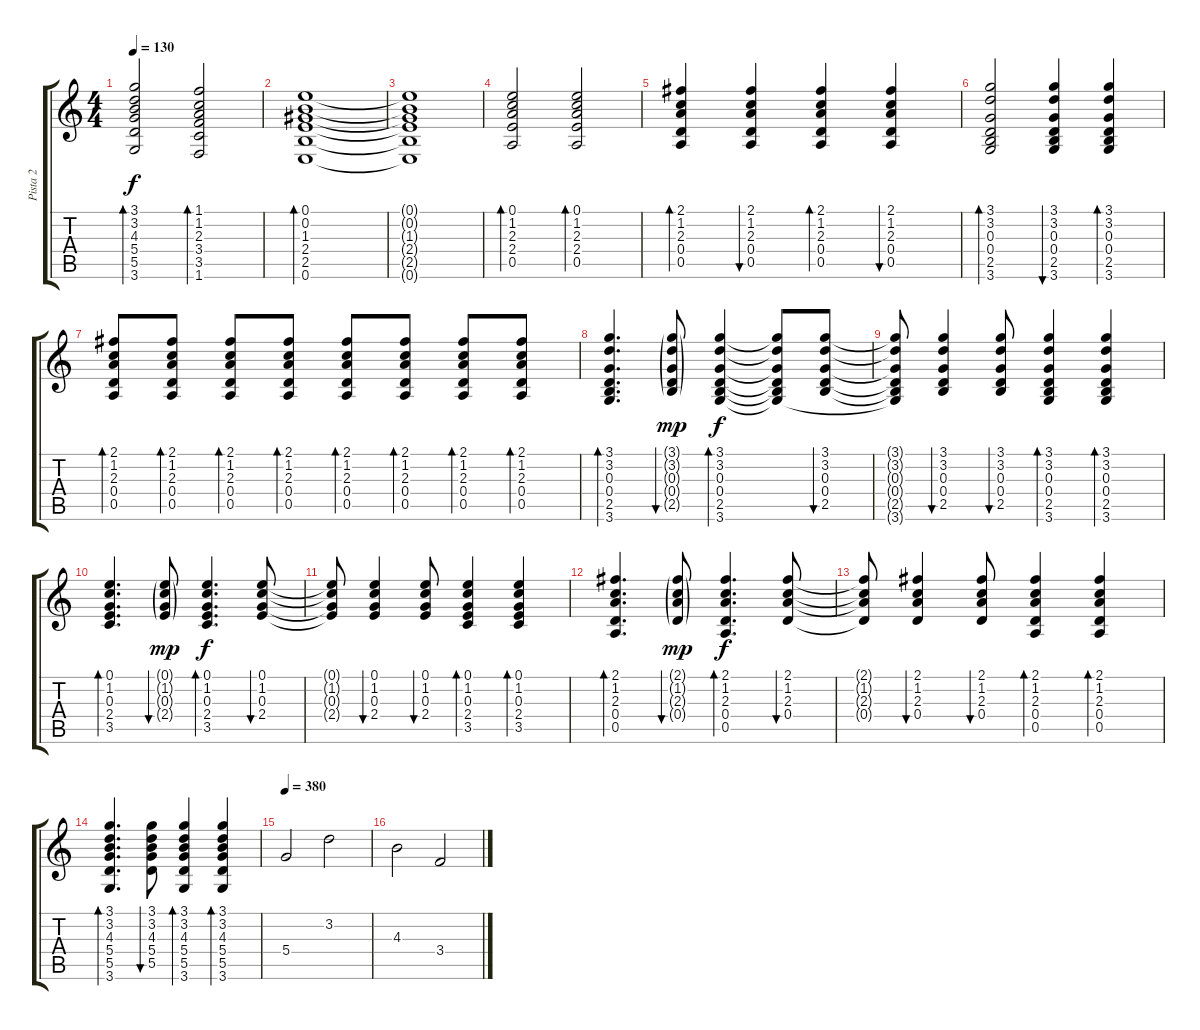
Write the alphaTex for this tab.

\track ("Pista 2" "Pista 2") {instrument acousticguitarsteel}
\staff {score tabs}
\tuning (E4 B3 G3 D3 A2 E2) {hide}
\ts (4 4)
\tempo 130
\clef g2
\ks c
(3.1 3.2 4.3 5.4 5.5 3.6).2{bd 120 dy f} (1.1 1.2 2.3 3.4 3.5 1.6).2{bd 120} |
(0.1 0.2 1.3 2.4 2.5 0.6).1{bd 120} |
(0.1{t} 0.2{t} 1.3{t} 2.4{t} 2.5{t} 0.6{t}).1 |
(0.1 1.2 2.3 2.4 0.5).2{bd 120} (0.1 1.2 2.3 2.4 0.5).2{bd 120} |
(2.1 1.2 2.3 0.4 0.5).4{bd 120} (2.1 1.2 2.3 0.4 0.5).4{bu 120} (2.1 1.2 2.3 0.4 0.5).4{bd 120} (2.1 1.2 2.3 0.4 0.5).4{bu 120} |
(3.1 3.2 0.3 0.4 2.5 3.6).2{bd 120} (3.1 3.2 0.3 0.4 2.5 3.6).4{bu 120} (3.1 3.2 0.3 0.4 2.5 3.6).4{bd 120} |
(2.1 1.2 2.3 0.4 0.5).8{bd 30} (2.1 1.2 2.3 0.4 0.5).8{bd 30} (2.1 1.2 2.3 0.4 0.5).8{bd 30} (2.1 1.2 2.3 0.4 0.5).8{bd 30} (2.1 1.2 2.3 0.4 0.5).8{bd 30} (2.1 1.2 2.3 0.4 0.5).8{bd 30} (2.1 1.2 2.3 0.4 0.5).8{bd 30} (2.1 1.2 2.3 0.4 0.5).8{bd 30} |
(3.1 3.2 0.3 0.4 2.5 3.6).4{d bd 30} (3.1{g} 3.2{g} 0.3{g} 0.4{g} 2.5{g}).8{bu 30 dy mp} (3.1 3.2 0.3 0.4 2.5 3.6).4{bd 30 dy f} (3.1{t} 3.2{t} 0.3{t} 0.4{t} 2.5{t} 3.6{t}).8 (3.1 3.2 0.3 0.4 2.5).8{bu 30} |
(3.1{t} 3.2{t} 0.3{t} 0.4{t} 2.5{t} 3.6{t}).8 (3.1 3.2 0.3 0.4 2.5).4{bu 30} (3.1 3.2 0.3 0.4 2.5).8{bu 30} (3.1 3.2 0.3 0.4 2.5 3.6).4{bd 30} (3.1 3.2 0.3 0.4 2.5 3.6).4{bd 30} |
(0.1 1.2 0.3 2.4 3.5).4{d bd 30} (0.1{g} 1.2{g} 0.3{g} 2.4{g}).8{bu 30 dy mp} (0.1 1.2 0.3 2.4 3.5).4{d bd 30 dy f} (0.1 1.2 0.3 2.4).8{bu 30} |
(0.1{t} 1.2{t} 0.3{t} 2.4{t}).8 (0.1 1.2 0.3 2.4).4{bu 30} (0.1 1.2 0.3 2.4).8{bu 30} (0.1 1.2 0.3 2.4 3.5).4{bd 30} (0.1 1.2 0.3 2.4 3.5).4{bd 30} |
(2.1 1.2 2.3 0.4 0.5).4{d bd 30} (2.1{g} 1.2{g} 2.3{g} 0.4{g}).8{bu 30 dy mp} (2.1 1.2 2.3 0.4 0.5).4{d bd 30 dy f} (2.1 1.2 2.3 0.4).8{bu 30} |
(2.1{t} 1.2{t} 2.3{t} 0.4{t}).8 (2.1 1.2 2.3 0.4).4{bu 30} (2.1 1.2 2.3 0.4).8{bu 30} (2.1 1.2 2.3 0.4 0.5).4{bd 30} (2.1 1.2 2.3 0.4 0.5).4{bd 30} |
(3.1 3.2 4.3 5.4 5.5 3.6).4{d bd 30} (3.1 3.2 4.3 5.4 5.5).8{bu 30} (3.1 3.2 4.3 5.4 5.5 3.6).4{bd 30} (3.1 3.2 4.3 5.4 5.5 3.6).4{bd 30} |
\tempo 380
5.4.2 3.2.2 |
4.3.2 3.4.2
